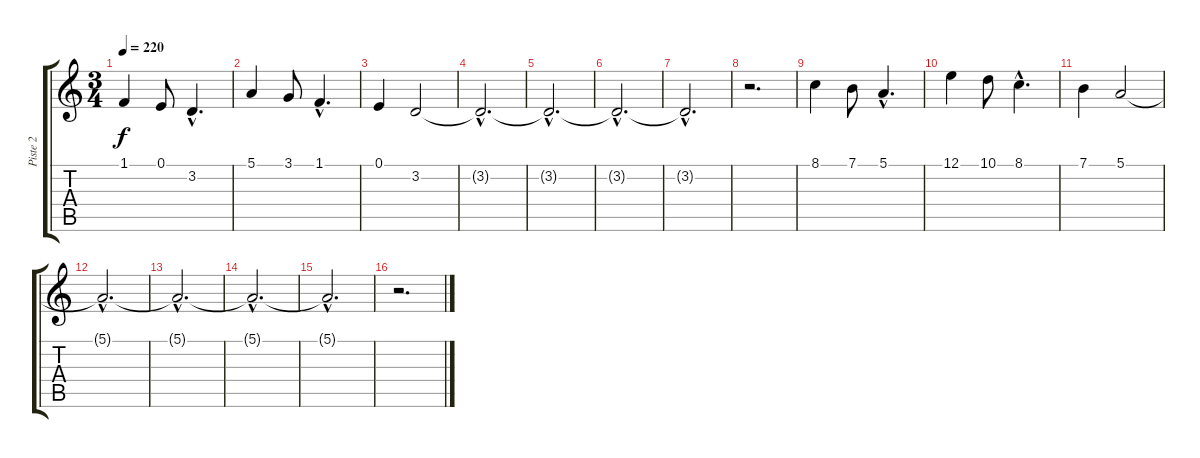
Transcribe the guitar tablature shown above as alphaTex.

\track ("Piste 2" "Piste 2") {instrument flute}
\staff {score tabs}
\tuning (E4 B3 G3 D3 A2 E2) {hide}
\ts (3 4)
\tempo 220
\clef g2
\ks c
1.1.4{dy f} 0.1.8 3.2{hac}.4{d} |
5.1.4 3.1.8 1.1{hac}.4{d} |
0.1.4 3.2.2 |
3.2{hac t}.2{d} |
3.2{hac t}.2{d} |
3.2{hac t}.2{d} |
3.2{hac t}.2{d} |
r.2{d} |
8.1.4 7.1.8 5.1{hac}.4{d} |
12.1.4 10.1.8 8.1{hac}.4{d} |
7.1.4 5.1.2 |
5.1{hac t}.2{d} |
5.1{hac t}.2{d} |
5.1{hac t}.2{d} |
5.1{hac t}.2{d} |
r.2{d}
